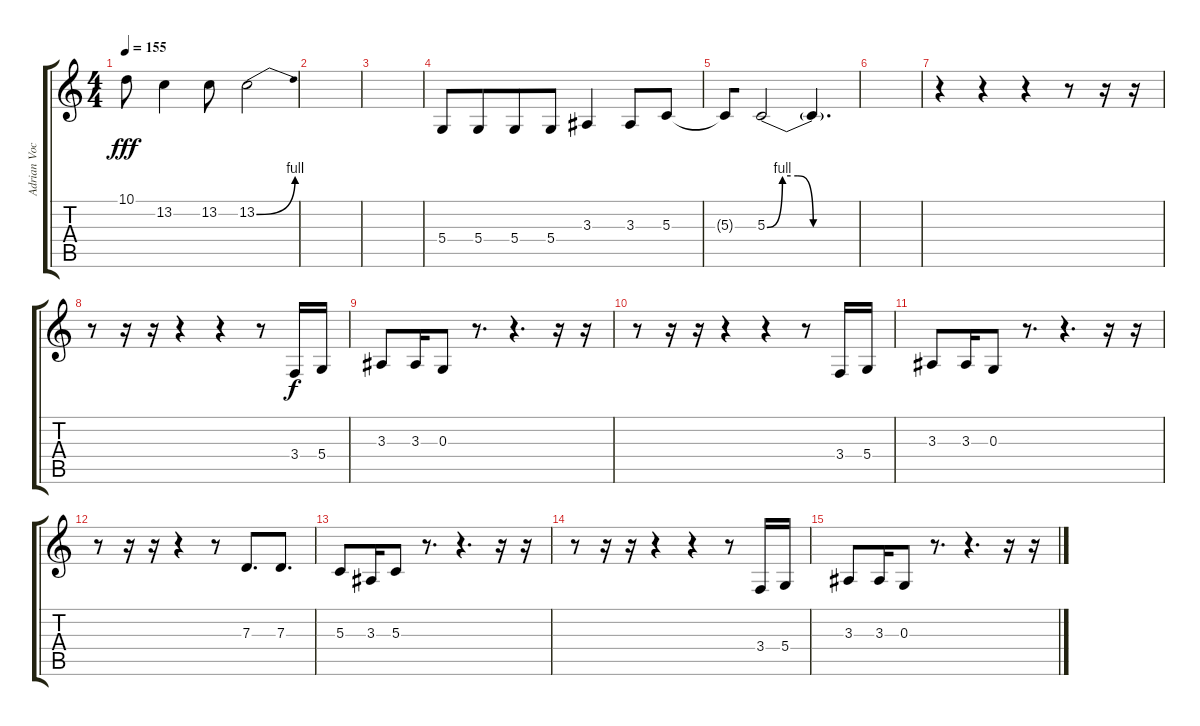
\track ("Adrian Vocal" "Adrian Voc") {instrument trumpet}
\staff {score tabs}
\tuning (E4 B3 G3 D3 A2 E2) {hide}
\ts (4 4)
\tempo 155
\clef g2
\ks c
10.1{t}.8{dy fff} 13.2.4 13.2.8 13.2{be (bend 0 0 60 4)}.2 |
|
|
5.4.8 5.4.8{beam merge} 5.4.8{beam merge} 5.4.8{beam merge} 3.3.4{beam merge} 3.3.8 5.3.8 |
5.3{t}.8{beam merge} 5.3{be (custom 0 0 10 4 20 4 30 0 60 0)}.2{beam merge} 5.3{t}.4{d} |
|
r.4 r.4{beam merge} r.4{beam merge} r.8 r.16{beam merge} r.16 |
r.8 r.16{beam merge} r.16{beam merge} r.4{beam merge} r.4 r.8{beam merge} 3.4.16{dy f} 5.4.16 |
3.3.8 3.3.16 0.3.8{beam merge} r.8{d} r.4{d} r.16 r.16 |
r.8 r.16{beam merge} r.16{beam merge} r.4{beam merge} r.4 r.8{beam merge} 3.4.16 5.4.16 |
3.3.8 3.3.16 0.3.8{beam merge} r.8{d} r.4{d} r.16 r.16 |
r.8 r.16{beam merge} r.16{beam merge} r.4{beam merge} r.8 7.3.8{d beam merge} 7.3.8{d} |
5.3.8 3.3.16 5.3.8{beam merge} r.8{d} r.4{d} r.16 r.16 |
r.8 r.16{beam merge} r.16{beam merge} r.4{beam merge} r.4 r.8{beam merge} 3.4.16 5.4.16 |
3.3.8 3.3.16 0.3.8{beam merge} r.8{d} r.4{d} r.16 r.16
